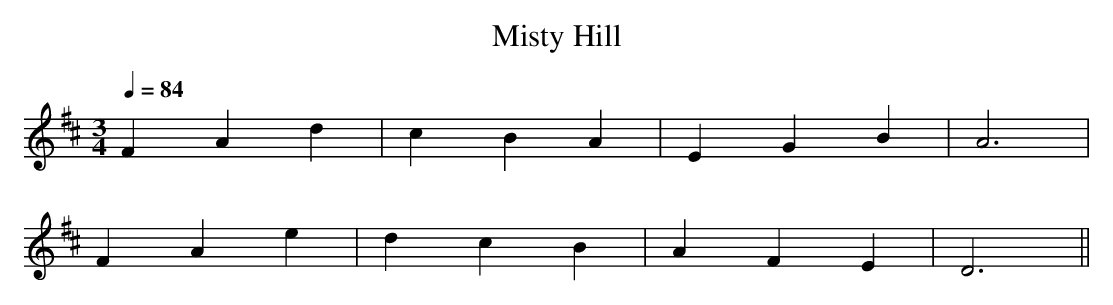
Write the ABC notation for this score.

X:1
T:Misty Hill
M:3/4
L:1/8
Q:1/4=84
K:D
F2 A2 d2 | c2 B2 A2 | E2 G2 B2 | A6 |
F2 A2 e2 | d2 c2 B2 | A2 F2 E2 | D6 ||
